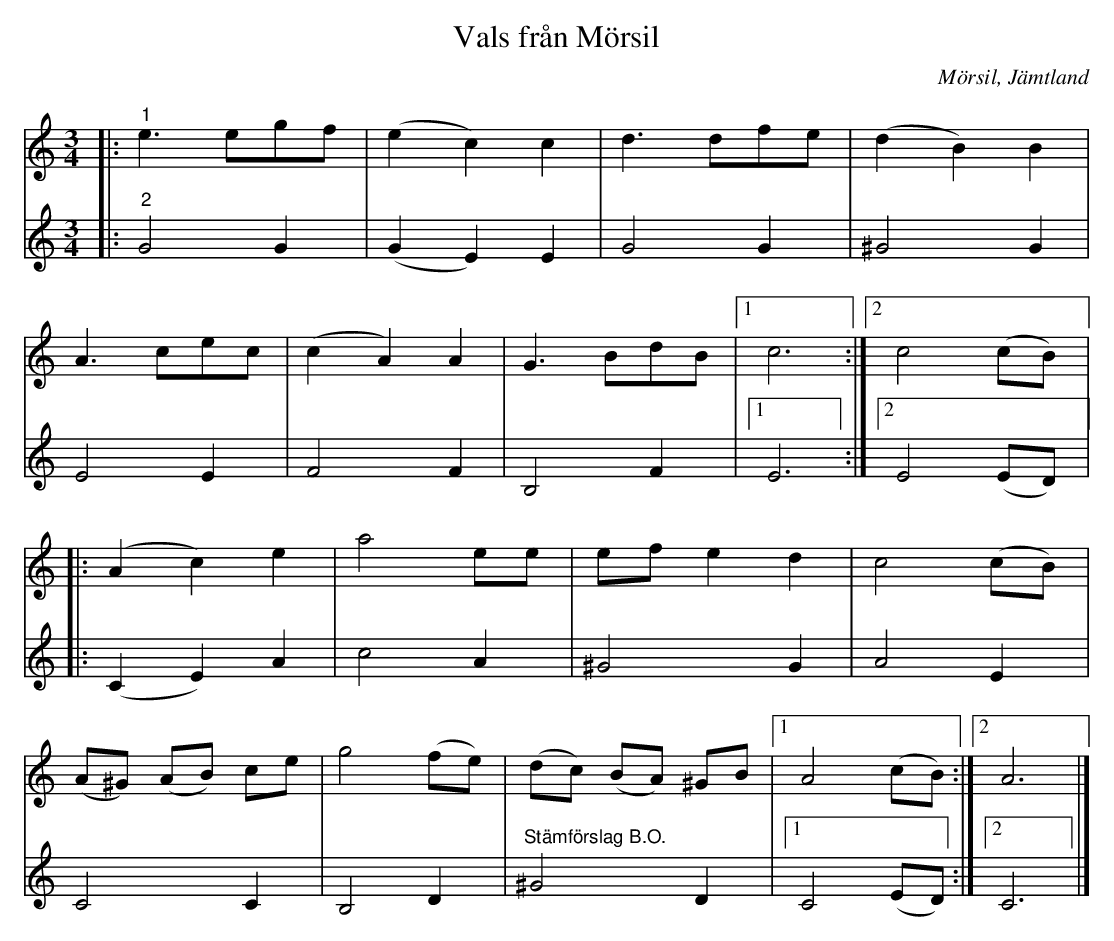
X:1
T:Vals från Mörsil
O:Mörsil, Jämtland
L:1/8
M:3/4
K:Am
V:1
|:"^1" e3 egf | (e2 c2) c2 | d3 dfe | (d2 B2) B2 |
A3 cec | (c2 A2) A2 | G3 BdB |1 c6 :|2 c4 (cB) |:
(A2 c2) e2 | a4 ee | ef e2 d2 | c4 (cB) |
(A^G) (AB) ce | g4 (fe) | (dc) (BA) ^GB |1 A4 (cB) :|2 A6 |]
V:2
|:"^2" G4 G2 | (G2 E2) E2 | G4 G2 | ^G4 G2 |
E4 E2 | F4 F2 | B,4 F2 |1 E6 :|2 E4 (ED) |:
(C2 E2) A2 | c4 A2 | ^G4 G2 | A4 E2 |
C4 C2 | B,4 D2 | "^Stämförslag B.O." ^G4 D2 |1 C4 (ED) :|2 C6 |]
